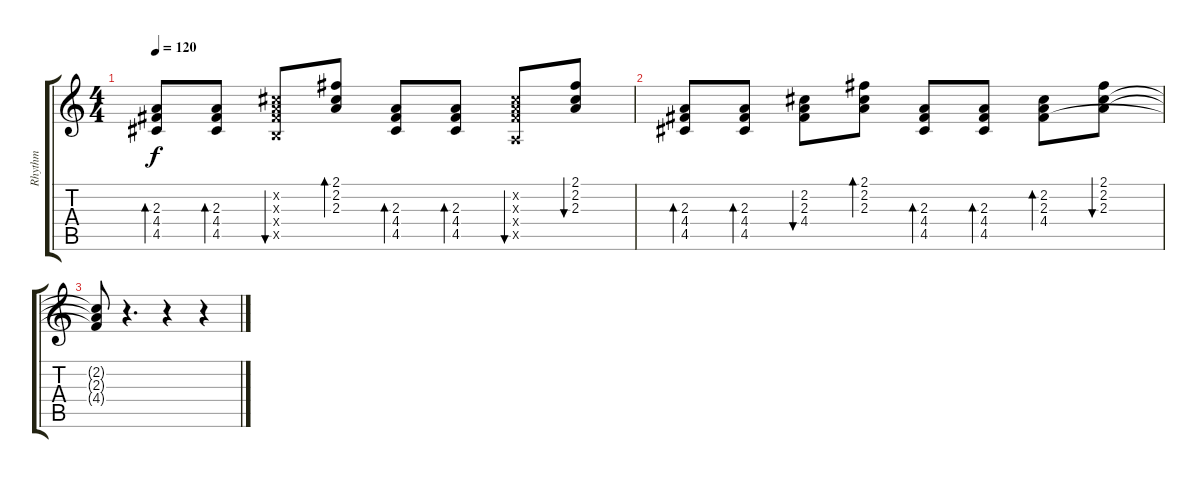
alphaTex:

\track ("Rhythm" "Rhythm") {instrument acousticguitarnylon}
\staff {score tabs}
\tuning (E4 B3 G3 D3 A2 E2) {hide}
\ts (4 4)
\tempo 120
\clef g2
\ks c
(2.3 4.4 4.5).8{bd 120 dy f instrument acousticguitarnylon} (2.3 4.4 4.5).8{bd 60} (2.2{x} 2.3{x} 4.4{x} 2.5{x}).8{bu 60} (2.1 2.2 2.3).8{bd 60} (2.3 4.4 4.5).8{bd 120} (2.3 4.4 4.5).8{bd 60} (2.2{x} 2.3{x} 4.4{x} 0.5{x}).8{bu 60} (2.1 2.2 2.3).8{bu 120} |
(2.3 4.4 4.5).8{bd 120} (2.3 4.4 4.5).8{bd 60} (2.2 2.3 4.4).8{bu 60} (2.1 2.2 2.3).8{bd 60} (2.3 4.4 4.5).8{bd 120} (2.3 4.4 4.5).8{bd 60} (2.2 2.3 4.4).8{bd 120} (2.1 2.2 2.3).8{bu 120} |
(2.2{t} 2.3{t} 4.4{t}).8 r.4{d} r.4 r.4
